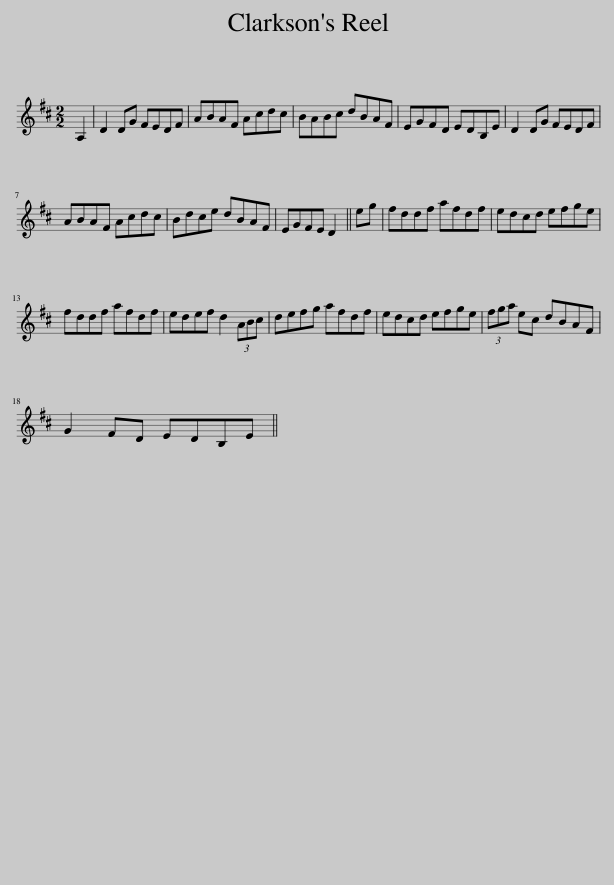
X:1
L:1/8
M:2/2
I:linebreak $
K:D
V:1 treble
V:1
 A,2 | D2 DG FEDF | ABAF Acdc | BABc dBAF | EGFD EDB,E | %5
 D2 DG FEDF |$ ABAF Acdc | Bdce dBAF | EGFE D2 || eg | %10
 fddf afdf | edcd efge |$ fddf afdf | edef d2 (3ABc | defg afdf | %15
 edcd efge | (3fga ec dBAF |$ G2 FD EDB,E || %18
